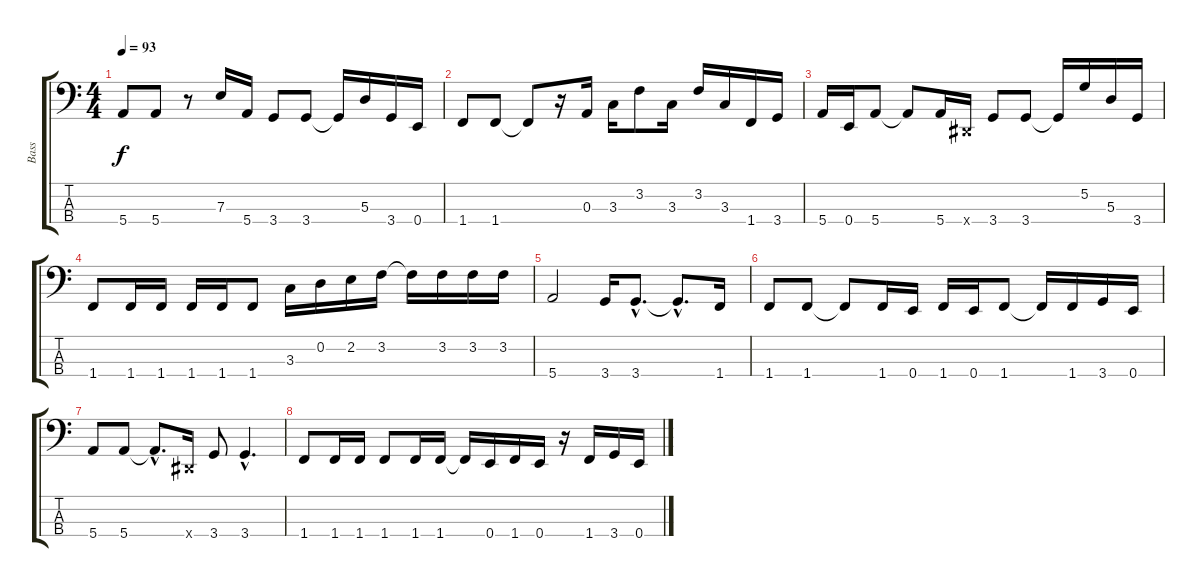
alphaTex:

\track ("Bass" "Bass") {instrument electricbasspick}
\staff {score tabs}
\tuning (G2 D2 A1 E1) {hide}
\ts (4 4)
\tempo 93
\clef f4
\ks c
5.4.8{dy f} 5.4.8 r.8 7.3.16 5.4.16 3.4.8 3.4.8 3.4{t}.16 5.3.16 3.4.16 0.4.16 |
1.4.8 1.4.8 1.4{t}.8 r.16 0.3.16 3.3.16 3.2.8 3.3.16 3.2.16 3.3.16 1.4.16 3.4.16 |
5.4.16 0.4.16 5.4.8 5.4{t}.8 5.4.16 -1.4{x}.16 3.4.8 3.4.8 3.4{t}.16 5.2.16 5.3.16 3.4.16 |
1.4.8 1.4.16 1.4.16 1.4.16 1.4.16 1.4.8 3.3.16 0.2.16 2.2.16 3.2.16 3.2{t}.16 3.2.16 3.2.16 3.2.16 |
5.4.2 3.4.16 3.4{hac}.8{d} 3.4{hac t}.8{d} 1.4.16 |
1.4.8 1.4.8 1.4{t}.8 1.4.16 0.4.16 1.4.16 0.4.16 1.4.8 1.4{t}.16 1.4.16 3.4.16 0.4.16 |
5.4.8 5.4.8 5.4{hac t}.8{d} -1.4{x}.16 3.4.8 3.4{hac}.4{d} |
1.4.8 1.4.16 1.4.16 1.4.8 1.4.16 1.4.16 1.4{t}.16 0.4.16 1.4.16 0.4.16 r.16 1.4.16 3.4.16 0.4.16
